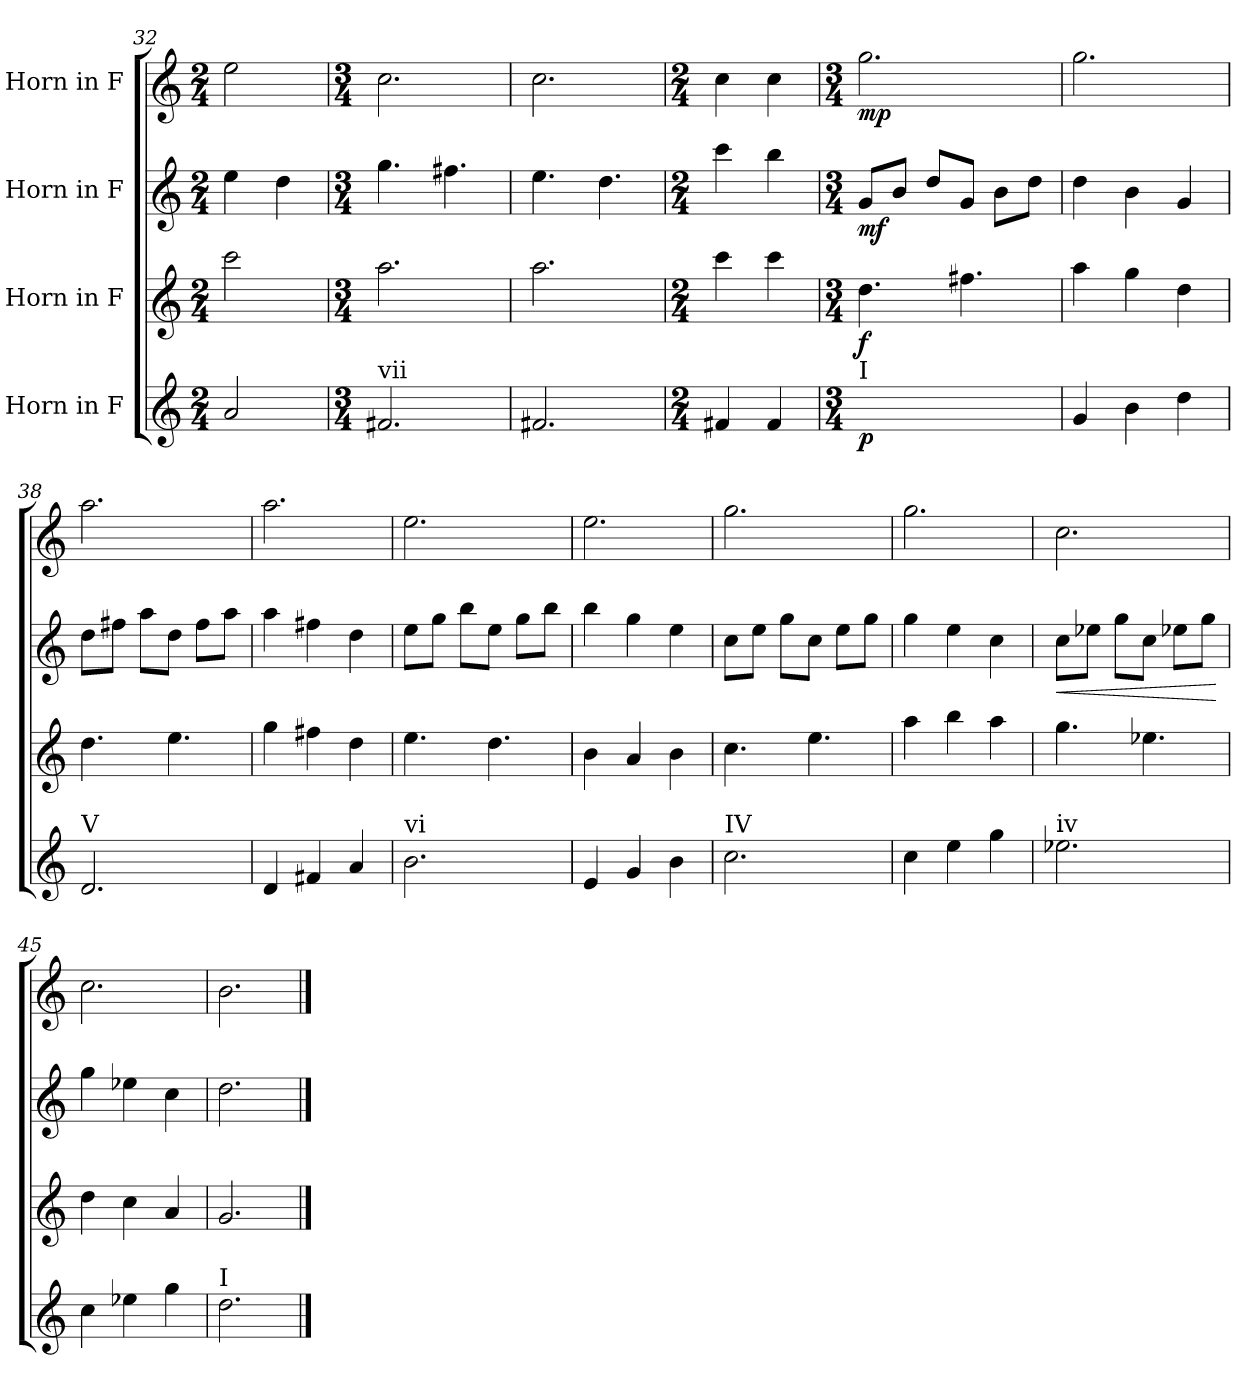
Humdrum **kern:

**kern	**dynam	**kern	**dynam	**kern	**dynam	**kern	**dynam
*part4	*part4	*part3	*part3	*part2	*part2	*part1	*part1
*staff4	*staff4	*staff3	*staff3	*staff2	*staff2	*staff1	*staff1
*I"Horn in F	*	*I"Horn in F	*	*I"Horn in F	*	*I"Horn in F	*
*clefG2	*	*clefG2	*	*clefG2	*	*clefG2	*
*ITrd4c7	*	*ITrd4c7	*	*ITrd4c7	*	*ITrd4c7	*
*k[b-]	*	*k[b-]	*	*k[b-]	*	*k[b-]	*
*M2/4	*	*M2/4	*	*M2/4	*	*M2/4	*
=32	=32	=32	=32	=32	=32	=32	=32
2d/	.	2ff\	.	4a\	.	2a\	.
.	.	.	.	4g\	.	.	.
=33	=33	=33	=33	=33	=33	=33	=33
*M3/4	*	*M3/4	*	*M3/4	*	*M3/4	*
!LO:TX:a:t=vii	!	!	!	!	!	!	!
2.Bn/	.	2.dd\	.	4.cc\	.	2.f\	.
.	.	.	.	4.bn\	.	.	.
!!LO:LB:g=z
=34	=34	=34	=34	=34	=34	=34	=34
2.Bn/	.	2.dd\	.	4.a\	.	2.f\	.
.	.	.	.	4.g\	.	.	.
=35	=35	=35	=35	=35	=35	=35	=35
*M2/4	*	*M2/4	*	*M2/4	*	*M2/4	*
4Bn/	.	4ff\	.	4ff\	.	4f\	.
4B/	.	4ff\	.	4ee\	.	4f\	.
=36	=36	=36	=36	=36	=36	=36	=36
*M3/4	*	*M3/4	*	*M3/4	*	*M3/4	*
!LO:TX:a:t=I	!	!	!	!	!	!	!
!	!LO:DY:b	!	!LO:DY:b	!	!LO:DY:b	!	!LO:DY:b
2.c/yy	p	4.g\	f	8c/L	mf	2.cc\	mp
.	.	.	.	8e/J	.	.	.
.	.	.	.	8g/L	.	.	.
.	.	4.bn\	.	8c/J	.	.	.
.	.	.	.	8e\L	.	.	.
.	.	.	.	8g\J	.	.	.
=37	=37	=37	=37	=37	=37	=37	=37
4c/	.	4dd\	.	4g\	.	2.cc\	.
4e\	.	4cc\	.	4e\	.	.	.
4g\	.	4g\	.	4c/	.	.	.
=38	=38	=38	=38	=38	=38	=38	=38
!LO:TX:a:t=V	!	!	!	!	!	!	!
2.G/	.	4.g\	.	8g\L	.	2.dd\	.
.	.	.	.	8bn\J	.	.	.
.	.	.	.	8dd\L	.	.	.
.	.	4.a\	.	8g\J	.	.	.
.	.	.	.	8b\L	.	.	.
.	.	.	.	8dd\J	.	.	.
=39	=39	=39	=39	=39	=39	=39	=39
4G/	.	4cc\	.	4dd\	.	2.dd\	.
4Bn/	.	4bn\	.	4bn\	.	.	.
4d/	.	4g\	.	4g\	.	.	.
=40	=40	=40	=40	=40	=40	=40	=40
!LO:TX:a:t=vi	!	!	!	!	!	!	!
2.e\	.	4.a\	.	8a\L	.	2.a\	.
.	.	.	.	8cc\J	.	.	.
.	.	.	.	8ee\L	.	.	.
.	.	4.g\	.	8a\J	.	.	.
.	.	.	.	8cc\L	.	.	.
.	.	.	.	8ee\J	.	.	.
=41	=41	=41	=41	=41	=41	=41	=41
4A/	.	4e\	.	4ee\	.	2.a\	.
4c/	.	4d/	.	4cc\	.	.	.
4e\	.	4e\	.	4a\	.	.	.
!!LO:PB:g=z
=42	=42	=42	=42	=42	=42	=42	=42
!LO:TX:a:t=IV	!	!	!	!	!	!	!
2.f\	.	4.f\	.	8f\L	.	2.cc\	.
.	.	.	.	8a\J	.	.	.
.	.	.	.	8cc\L	.	.	.
.	.	4.a\	.	8f\J	.	.	.
.	.	.	.	8a\L	.	.	.
.	.	.	.	8cc\J	.	.	.
=43	=43	=43	=43	=43	=43	=43	=43
4f\	.	4dd\	.	4cc\	.	2.cc\	.
4a\	.	4ee\	.	4a\	.	.	.
4cc\	.	4dd\	.	4f\	.	.	.
=44	=44	=44	=44	=44	=44	=44	=44
!LO:TX:a:t=iv	!	!	!	!	!	!	!
!	!	!	!	!	!LO:HP:b	!	!
2.a-X\	.	4.cc\	.	8f\L	<	2.f\	.
.	.	.	.	8a-X\J	.	.	.
.	.	.	.	8cc\L	.	.	.
.	.	4.a-X\	.	8f\J	.	.	.
.	.	.	.	8a-X\L	.	.	.
.	.	.	.	8cc\J	.	.	.
.	.	.	.	.	[	.	.
=45	=45	=45	=45	=45	=45	=45	=45
4f\	.	4g\	.	4cc\	.	2.f\	.
4a-X\	.	4f\	.	4a-X\	.	.	.
4cc\	.	4d/	.	4f\	.	.	.
=46	=46	=46	=46	=46	=46	=46	=46
!LO:TX:a:t=I	!	!	!	!	!	!	!
2.g\	.	2.c/	.	2.g\	.	2.e\	.
==	==	==	==	==	==	==	==
*-	*-	*-	*-	*-	*-	*-	*-
